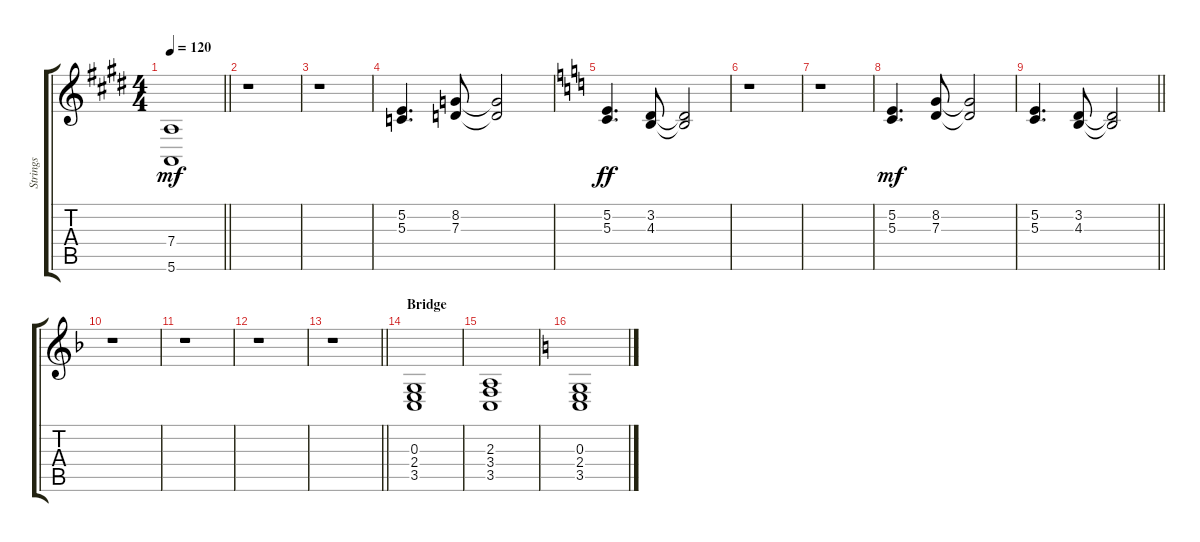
\track ("Strings" "Strings") {instrument viola}
\staff {score tabs}
\tuning (E4 B3 G3 D3 A2 E2) {hide}
\ts (4 4)
\tempo 120
\clef g2
\barLineRight lightlight
\ks c#minor
(7.4{t} 5.6{t}).1{dy mf} |
\ks e
r.1 |
r.1 |
(5.2 5.3).4{d} (8.2 7.3).8 (8.2{t} 7.3{t}).2 |
\ks c
(5.2 5.3).4{d dy ff} (3.2 4.3).8 (3.2{t} 4.3{t}).2 |
r.1 |
r.1 |
(5.2 5.3).4{d dy mf} (8.2 7.3).8 (8.2{t} 7.3{t}).2 |
\barLineRight lightlight
(5.2 5.3).4{d} (3.2 4.3).8 (3.2{t} 4.3{t}).2 |
\ks f
r.1 |
r.1 |
r.1 |
\barLineRight lightlight
r.1 |
\section ("" "Bridge")
(0.3 2.4 3.5).1 |
(2.3 3.4 3.5).1 |
\ks c
(0.3 2.4 3.5).1
